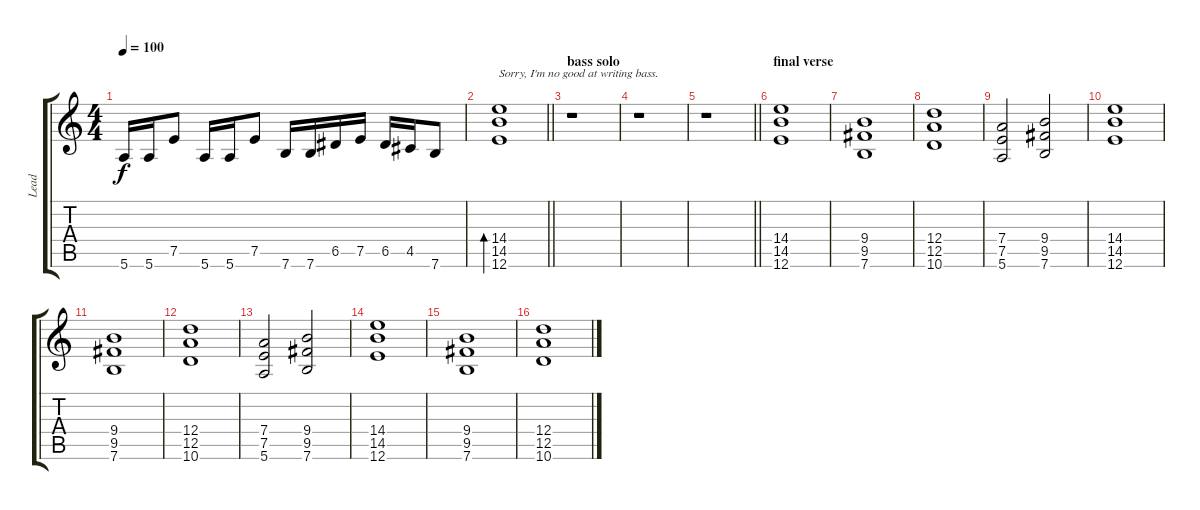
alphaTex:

\track ("Lead" "Lead") {instrument overdrivenguitar}
\staff {score tabs}
\tuning (E4 B3 G3 D3 A2 E2) {hide}
\ts (4 4)
\tempo 100
\clef g2
\ks c
5.6.16{dy f} 5.6.16 7.5.8 5.6.16 5.6.16 7.5.8 7.6.16 7.6.16 6.5.16 7.5.16 6.5.16 4.5.16 7.6.8 |
\barLineRight lightlight
(14.4 14.5 12.6).1{bd 240 txt "Sorry, I'm no good at writing bass."} |
\section ("" "bass solo")
r.1 |
r.1 |
\barLineRight lightlight
r.1 |
\section ("" "final verse")
(14.4 14.5 12.6).1 |
(9.4 9.5 7.6).1 |
(12.4 12.5 10.6).1 |
(7.4 7.5 5.6).2 (9.4 9.5 7.6).2 |
(14.4 14.5 12.6).1 |
(9.4 9.5 7.6).1 |
(12.4 12.5 10.6).1 |
(7.4 7.5 5.6).2 (9.4 9.5 7.6).2 |
(14.4 14.5 12.6).1 |
(9.4 9.5 7.6).1 |
(12.4 12.5 10.6).1
